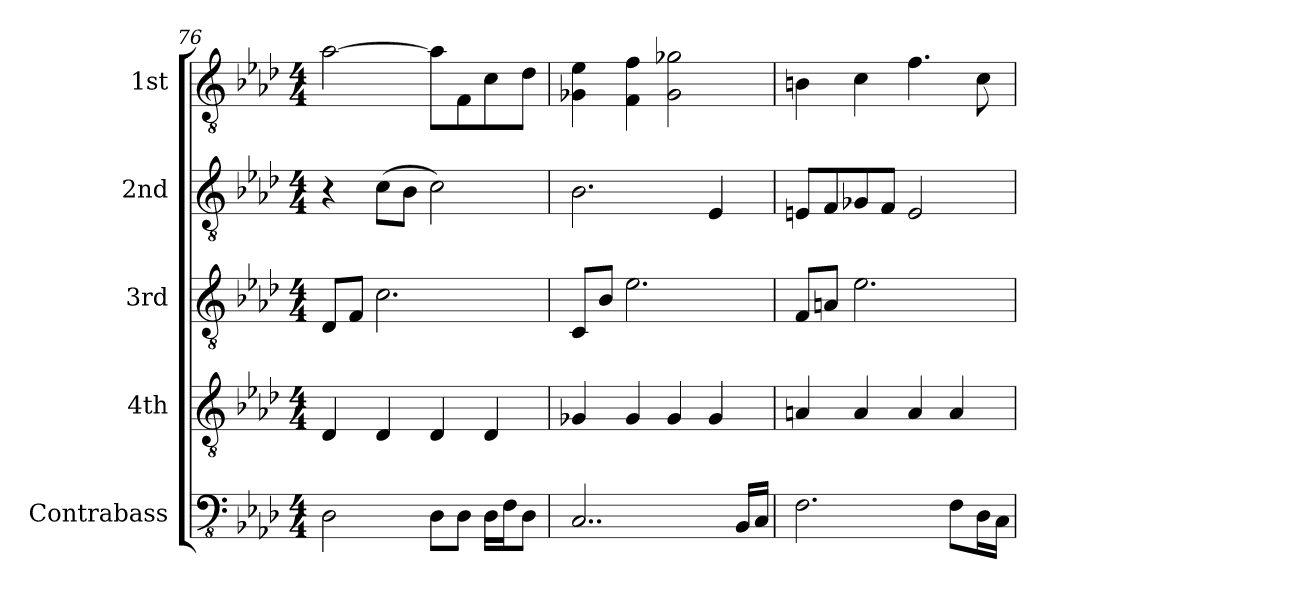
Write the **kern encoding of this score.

**kern	**kern	**kern	**kern	**kern
*part5	*part4	*part3	*part2	*part1
*staff5	*staff4	*staff3	*staff2	*staff1
*I"Contrabass	*I"4th	*I"3rd	*I"2nd	*I"1st
*I'C.B	*	*	*	*
*clefFv4	*clefGv2	*clefGv2	*clefGv2	*clefGv2
*k[b-e-a-d-]	*k[b-e-a-d-]	*k[b-e-a-d-]	*k[b-e-a-d-]	*k[b-e-a-d-]
*M4/4	*M4/4	*M4/4	*M4/4	*M4/4
=76	=76	=76	=76	=76
2DD-\	4D-/	8D-/L	4r	[2a-\
.	.	8F/J	.	.
.	4D-/	2.c\	(8c\L	.
.	.	.	8B-\J	.
8DD-\L	4D-/	.	2c\)	8a-\L]
8DD-\J	.	.	.	8F\
16DD-\LL	4D-/	.	.	8c\
16FF\J	.	.	.	.
8DD-\J	.	.	.	8d-\J
=77	=77	=77	=77	=77
2..CC/	4G-X/	8C/L	2.B-\	4G-X\ 4e-\
.	.	8B-/J	.	.
.	4G-/	2.e-\	.	4F\ 4f\
.	4G-/	.	.	2G-\ 2g-X\
.	4G-/	.	4E-/	.
16BBB-/LL	.	.	.	.
16CC/JJ	.	.	.	.
=78	=78	=78	=78	=78
2.FF\	4An/	8F/L	8En/L	4Bn\
.	.	8An/J	8F/	.
.	4A/	2.e-\	8G-X/	4c\
.	.	.	8F/J	.
.	4A/	.	2E/	4.f\
8FF\L	4A/	.	.	.
16DD-\L	.	.	.	8c\
16CC\JJ	.	.	.	.
=	=	=	=	=
*-	*-	*-	*-	*-
